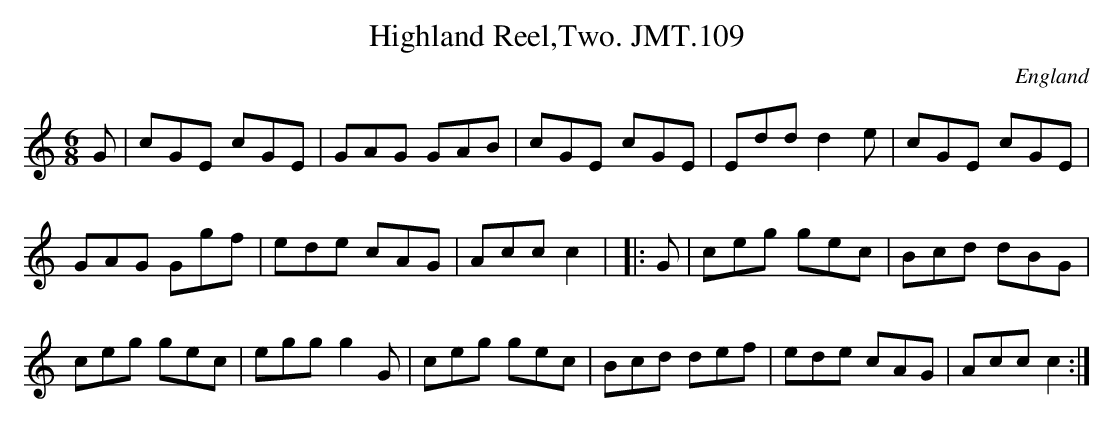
X:1
T:Highland Reel,Two. JMT.109
M:6/8
L:1/8
O:England
K:C
G|cGE cGE|GAG GAB|cGE cGE|Eddd2e|cGE cGE|!GAG Ggf|ede cAG|Accc2;|
|:G|ceg gec|Bcd dBG|!ceg gec|eggg2G|ceg gec|Bcd def|ede cAG|Accc2:|]
